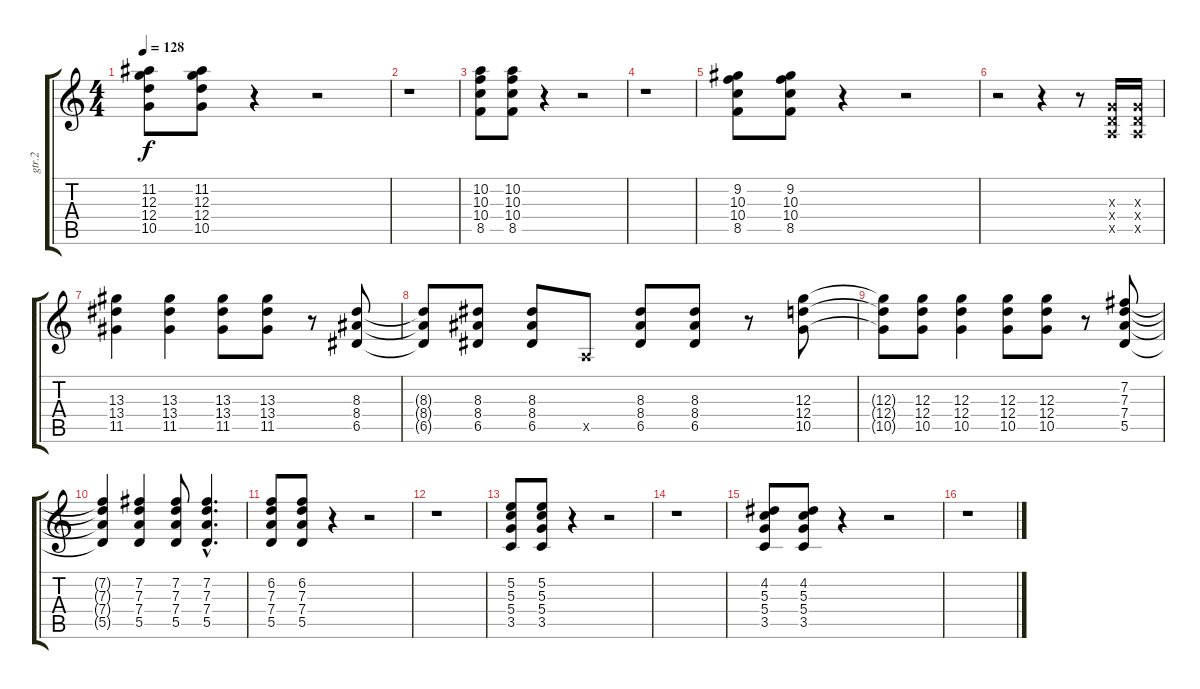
\track ("gtr.2" "gtr.2") {instrument overdrivenguitar}
\staff {score tabs}
\tuning (E4 B3 G3 D3 A2 E2) {hide}
\ts (4 4)
\tempo 128
\clef g2
\ks c
(11.2 12.3 12.4 10.5).8{dy f} (11.2 12.3 12.4 10.5).8 r.4 r.2 |
r.1 |
(10.2 10.3 10.4 8.5).8 (10.2 10.3 10.4 8.5).8 r.4 r.2 |
r.1 |
(9.2 10.3 10.4 8.5).8 (9.2 10.3 10.4 8.5).8 r.4 r.2 |
r.2 r.4 r.8 (0.3{x} 0.4{x} 0.5{x}).16 (0.3{x} 0.4{x} 0.5{x}).16 |
(13.3 13.4 11.5).4 (13.3 13.4 11.5).4 (13.3 13.4 11.5).8 (13.3 13.4 11.5).8 r.8 (8.3 8.4 6.5).8 |
(8.3{t} 8.4{t} 6.5{t}).8 (8.3 8.4 6.5).8 (8.3 8.4 6.5).8 0.5{x}.8 (8.3 8.4 6.5).8 (8.3 8.4 6.5).8 r.8 (12.3 12.4 10.5).8 |
(12.3{t} 12.4{t} 10.5{t}).8 (12.3 12.4 10.5).8 (12.3 12.4 10.5).4 (12.3 12.4 10.5).8 (12.3 12.4 10.5).8 r.8 (7.2 7.3 7.4 5.5).8 |
(7.2{t} 7.3{t} 7.4{t} 5.5{t}).4 (7.2 7.3 7.4 5.5).4 (7.2 7.3 7.4 5.5).8 (7.2{hac} 7.3{hac} 7.4{hac} 5.5{hac}).4{d} |
(6.2 7.3 7.4 5.5).8 (6.2 7.3 7.4 5.5).8 r.4 r.2 |
r.1 |
(5.2 5.3 5.4 3.5).8 (5.2 5.3 5.4 3.5).8 r.4 r.2 |
r.1 |
(4.2 5.3 5.4 3.5).8 (4.2 5.3 5.4 3.5).8 r.4 r.2 |
r.1
